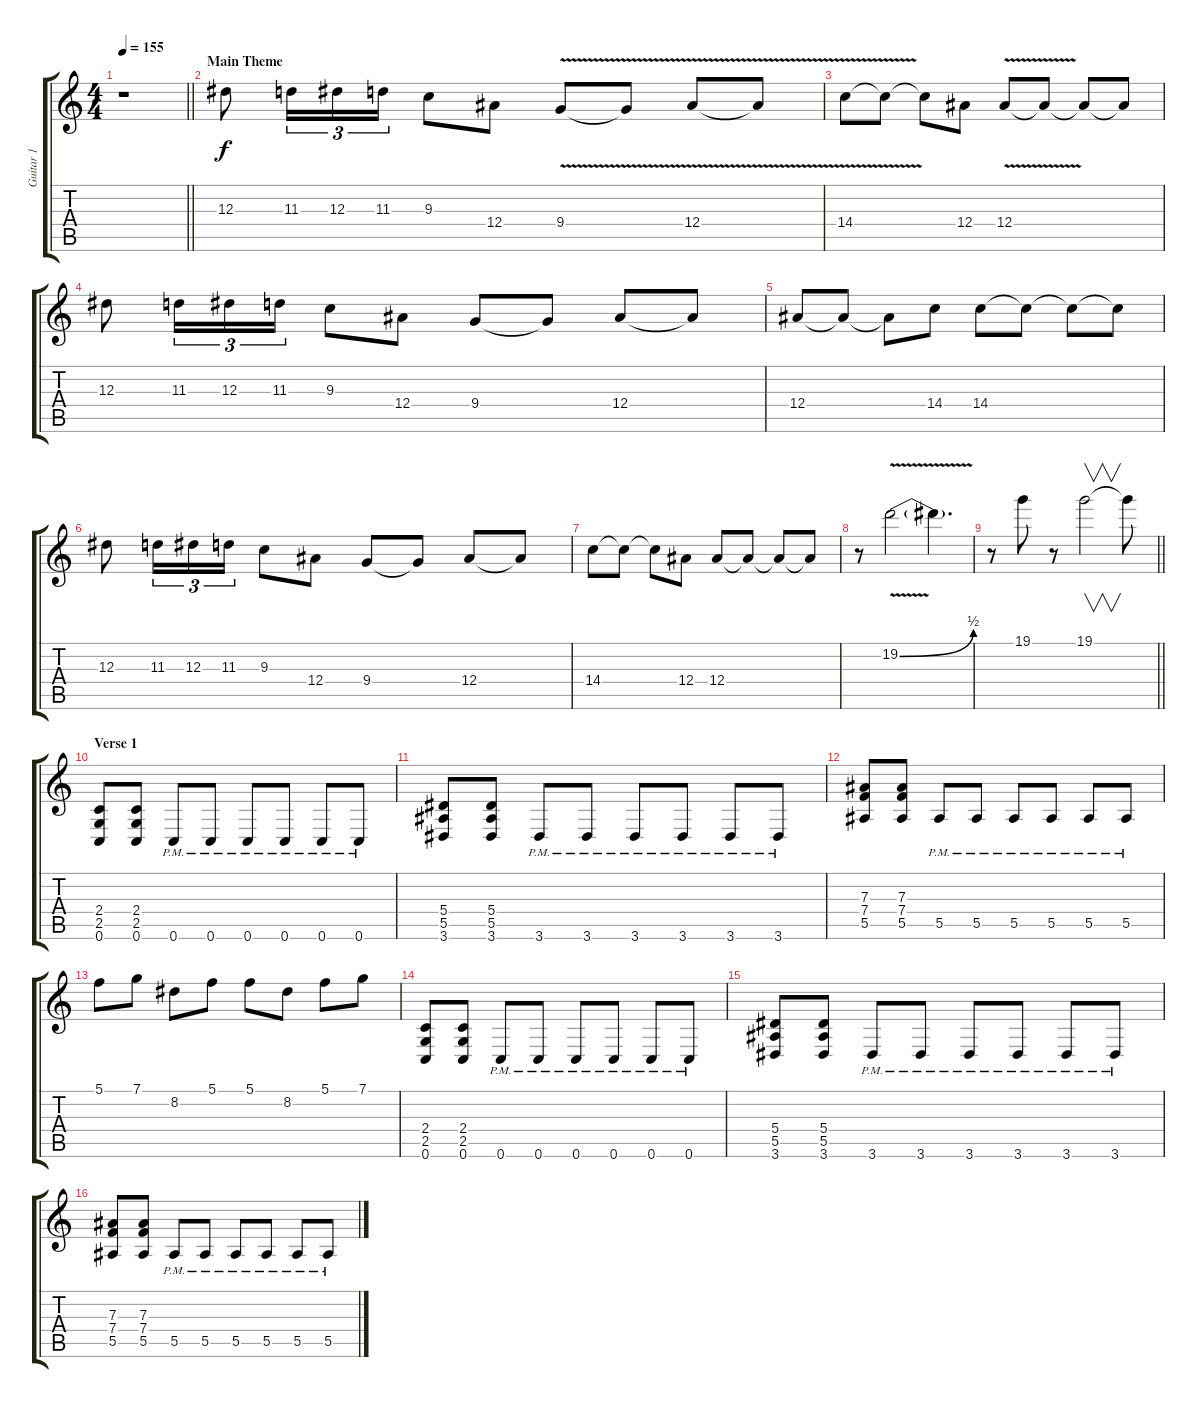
\track ("Guitar 1" "Guitar 1") {instrument distortionguitar}
\staff {score tabs}
\tuning (C4 G3 Eb3 Bb2 F2 C2) {hide}
\ts (4 4)
\tempo 155
\clef g2
\barLineRight lightlight
\ks c
r.1{dy f instrument distortionguitar} |
\section ("" "Main Theme")
12.3.8 11.3.16{tu (3 2)} 12.3.16{tu (3 2)} 11.3.16{tu (3 2)} 9.3.8 12.4.8 9.4{v}.8 9.4{t}.8 12.4{v}.8 12.4{t}.8 |
14.4{v}.8 14.4{t}.8 14.4{t}.8 12.4.8 12.4{v}.8 12.4{t}.8 12.4{t}.8 12.4{t}.8 |
12.3.8 11.3.16{tu (3 2)} 12.3.16{tu (3 2)} 11.3.16{tu (3 2)} 9.3.8 12.4.8 9.4.8 9.4{t}.8 12.4.8 12.4{t}.8 |
12.4.8 12.4{t}.8 12.4{t}.8 14.4.8 14.4.8 14.4{t}.8 14.4{t}.8 14.4{t}.8 |
12.3.8 11.3.16{tu (3 2)} 12.3.16{tu (3 2)} 11.3.16{tu (3 2)} 9.3.8 12.4.8 9.4.8 9.4{t}.8 12.4.8 12.4{t}.8 |
14.4.8 14.4{t}.8 14.4{t}.8 12.4.8 12.4.8 12.4{t}.8 12.4{t}.8 12.4{t}.8 |
r.8 19.2{be (bend 0 0 60 2) v}.2 19.2{t}.4{d} |
\barLineRight lightlight
r.8 19.1.8 r.8 19.1.2{v} 19.1{t}.8 |
\section ("" "Verse 1")
(2.4 2.5 0.6).8 (2.4 2.5 0.6).8 0.6{pm}.8 0.6{pm}.8 0.6{pm}.8 0.6{pm}.8 0.6{pm}.8 0.6{pm}.8 |
(5.4 5.5 3.6).8 (5.4 5.5 3.6).8 3.6{pm}.8 3.6{pm}.8 3.6{pm}.8 3.6{pm}.8 3.6{pm}.8 3.6{pm}.8 |
(7.3 7.4 5.5).8 (7.3 7.4 5.5).8 5.5{pm}.8 5.5{pm}.8 5.5{pm}.8 5.5{pm}.8 5.5{pm}.8 5.5{pm}.8 |
5.1.8 7.1.8 8.2.8 5.1.8 5.1.8 8.2.8 5.1.8 7.1.8 |
(2.4 2.5 0.6).8 (2.4 2.5 0.6).8 0.6{pm}.8 0.6{pm}.8 0.6{pm}.8 0.6{pm}.8 0.6{pm}.8 0.6{pm}.8 |
(5.4 5.5 3.6).8 (5.4 5.5 3.6).8 3.6{pm}.8 3.6{pm}.8 3.6{pm}.8 3.6{pm}.8 3.6{pm}.8 3.6{pm}.8 |
(7.3 7.4 5.5).8 (7.3 7.4 5.5).8 5.5{pm}.8 5.5{pm}.8 5.5{pm}.8 5.5{pm}.8 5.5{pm}.8 5.5{pm}.8
